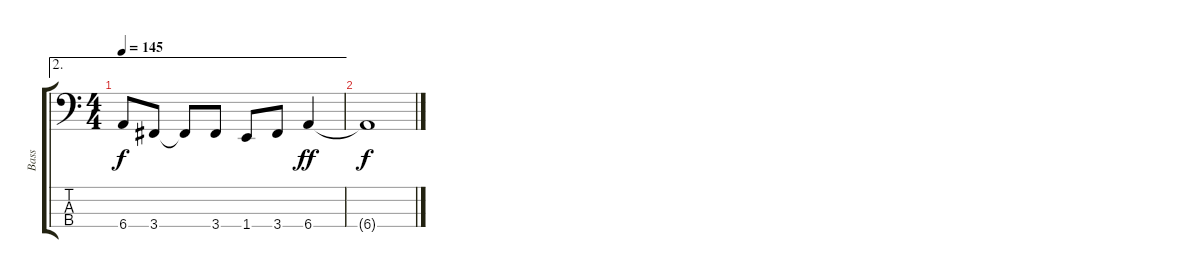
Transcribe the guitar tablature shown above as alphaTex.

\track ("Bass" "Bass") {instrument electricbassfinger}
\staff {score tabs}
\tuning (Gb2 Db2 Ab1 Eb1) {hide}
\ae 2
\ts (4 4)
\tempo 145
\clef f4
\ks c
6.4{t}.8{dy f volume 0} 3.4.8 3.4{t}.8 3.4.8 1.4.8 3.4.8 6.4.4{dy ff} |
6.4{t}.1{dy f}
